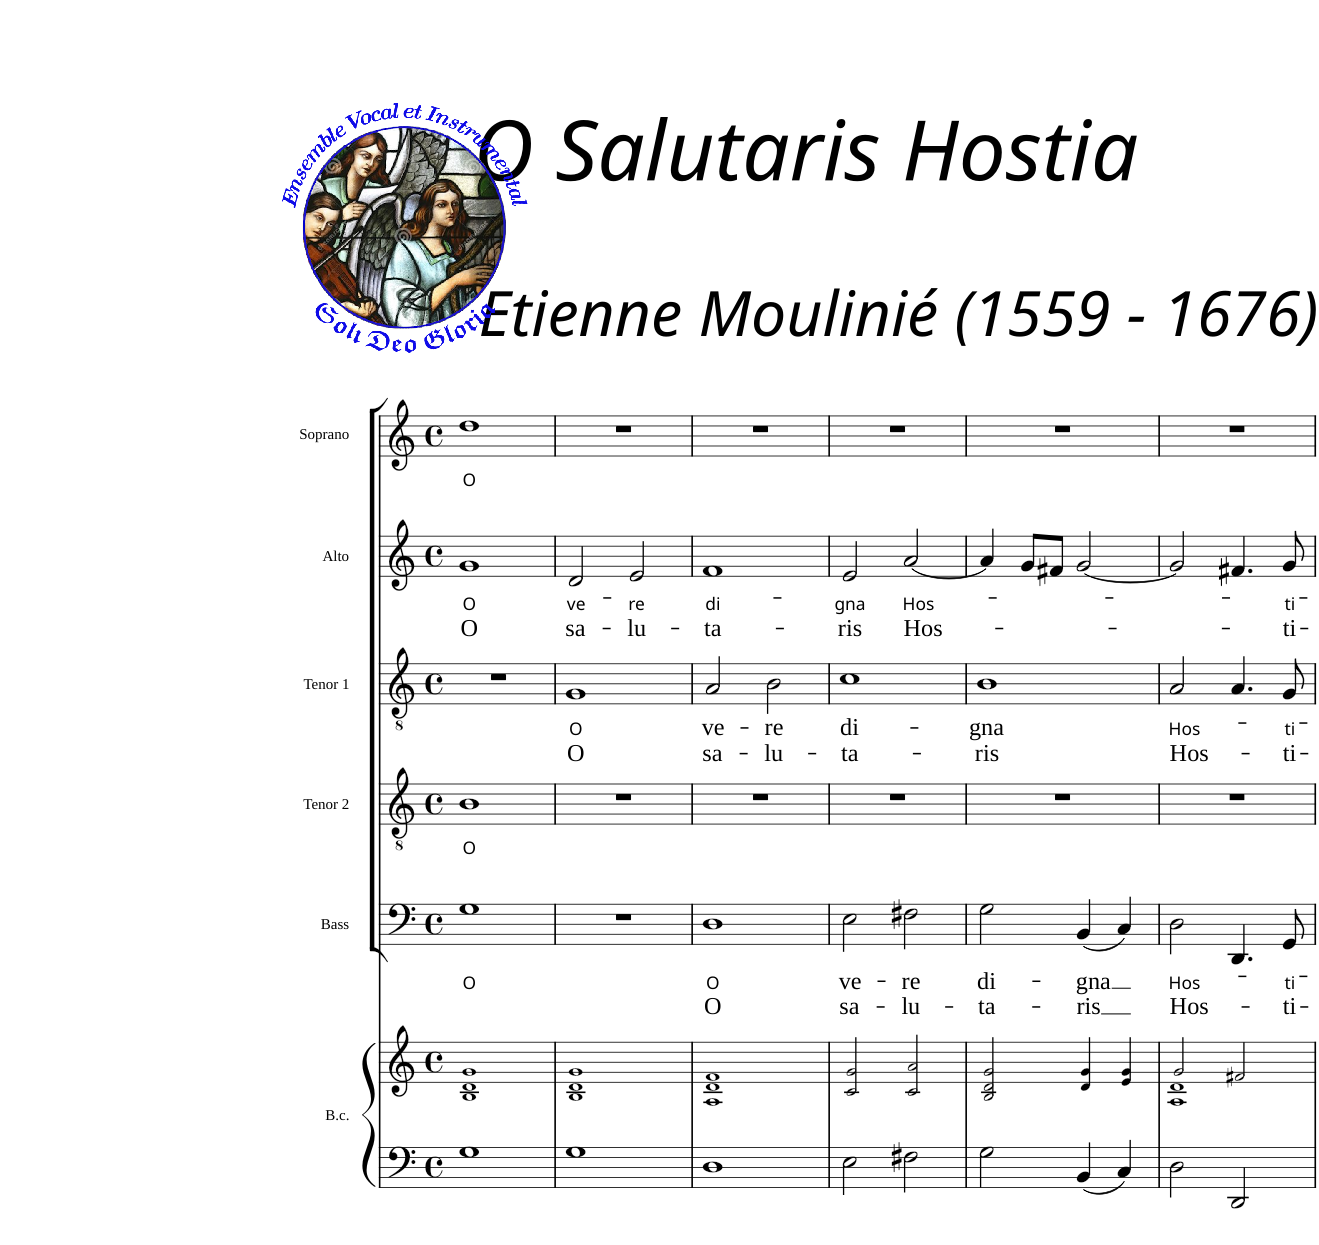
**kern	**kern	**kern	**text	**text	**kern	**text	**kern	**text	**text	**kern	**text	**text	**kern	**text
*part6	*part6	*part5	*part5	*part5	*part4	*part4	*part3	*part3	*part3	*part2	*part2	*part2	*part1	*part1
*staff7	*staff6	*staff5	*staff5	*staff5	*staff4	*staff4	*staff3	*staff3	*staff3	*staff2	*staff2	*staff2	*staff1	*staff1
*I"B.c.	*	*I"Bass	*	*	*I"Tenor 2	*	*I"Tenor 1	*	*	*I"Alto	*	*	*I"Soprano	*
*I'B.C	*	*I'B	*	*	*I'T 2	*	*I'T 1	*	*	*I'A	*	*	*I'S	*
*clefF4	*clefG2	*clefF4	*	*	*clefGv2	*	*clefGv2	*	*	*clefG2	*	*	*clefG2	*
*k[]	*k[]	*k[]	*	*	*k[]	*	*k[]	*	*	*k[]	*	*	*k[]	*
*M4/4	*M4/4	*M4/4	*	*	*M4/4	*	*M4/4	*	*	*M4/4	*	*	*M4/4	*
*met(c)	*met(c)	*met(c)	*	*	*met(c)	*	*met(c)	*	*	*met(c)	*	*	*met(c)	*
=1	=1	=1	=1	=1	=1	=1	=1	=1	=1	=1	=1	=1	=1	=1
!	!	!	!LO:LY:b	!	!	!LO:LY:b	!	!	!	!	!LO:LY:b	!LO:LY:b	!	!LO:LY:b
1G	1B! 1d! 1g!	1G	O	.	1B	O	1r	.	.	1g	O	O	1dd	O
=2	=2	=2	=2	=2	=2	=2	=2	=2	=2	=2	=2	=2	=2	=2
!	!	!	!	!	!	!	!	!LO:LY:b	!LO:LY:b	!	!LO:LY:b	!LO:LY:b	!	!
1G	1B! 1d! 1g!	1r	.	.	1r	.	1G	O	O	2d/	ve-	sa-	1r	.
!	!	!	!	!	!	!	!	!	!	!	!LO:LY:b	!LO:LY:b	!	!
.	.	.	.	.	.	.	.	.	.	2e/	-re	-lu-	.	.
=3	=3	=3	=3	=3	=3	=3	=3	=3	=3	=3	=3	=3	=3	=3
!	!	!	!LO:LY:b	!LO:LY:b	!	!	!	!LO:LY:b	!LO:LY:b	!	!LO:LY:b	!LO:LY:b	!	!
1D	1A! 1d! 1f!	1D	O	O	1r	.	2A/	ve-	sa-	1f	di-	-ta-	1r	.
!	!	!	!	!	!	!	!	!LO:LY:b	!LO:LY:b	!	!	!	!	!
.	.	.	.	.	.	.	2B\	-re	-lu-	.	.	.	.	.
=4	=4	=4	=4	=4	=4	=4	=4	=4	=4	=4	=4	=4	=4	=4
!	!	!	!LO:LY:b	!LO:LY:b	!	!	!	!LO:LY:b	!LO:LY:b	!	!LO:LY:b	!LO:LY:b	!	!
2E\	2c!/ 2g!/	2E\	ve-	sa-	1r	.	1c	di-	-ta-	2e/	-gna	-ris	1r	.
!	!	!	!LO:LY:b	!LO:LY:b	!	!	!	!	!	!	!LO:LY:b	!LO:LY:b	!	!
2F#X\	2c!/ 2a!/	2F#X\	-re	-lu-	.	.	.	.	.	[2a/	Hos-	Hos-	.	.
=5	=5	=5	=5	=5	=5	=5	=5	=5	=5	=5	=5	=5	=5	=5
!	!	!	!LO:LY:b	!LO:LY:b	!	!	!	!LO:LY:b	!LO:LY:b	!	!	!	!	!
2G\	2B!/ 2d!/ 2g!/	2G\	di-	-ta-	1r	.	1B	-gna	-ris	4a/]	.	.	1r	.
.	.	.	.	.	.	.	.	.	.	8g/L	.	.	.	.
.	.	.	.	.	.	.	.	.	.	8f#X/J	.	.	.	.
!	!	!	!LO:LY:b	!LO:LY:b	!	!	!	!	!	!	!	!	!	!
4BB/	4d!/ 4g!/	(<4BB/	-gna	-ris	.	.	.	.	.	[2g/	.	.	.	.
4C/	4e!/ 4g!/	4C/)	.	.	.	.	.	.	.	.	.	.	.	.
=6	=6	=6	=6	=6	=6	=6	=6	=6	=6	=6	=6	=6	=6	=6
*	*^	*	*	*	*	*	*	*	*	*	*	*	*	*
!	!	!	!	!LO:LY:b	!LO:LY:b	!	!	!	!LO:LY:b	!LO:LY:b	!	!	!	!	!
2D\	2g!/	1A! 1d!	2D\	Hos-	Hos-	1r	.	2A/	Hos-	Hos-	2g/]	.	.	1r	.
2DD/	2f#X!/	.	4.DD/	.	.	.	.	4.A/	.	.	4.f#X/	.	.	.	.
!	!	!	!	!LO:LY:b	!LO:LY:b	!	!	!	!LO:LY:b	!LO:LY:b	!	!LO:LY:b	!LO:LY:b	!	!
.	.	.	8GG/	-ti-	-ti-	.	.	8G/	-ti-	-ti-	8g/	-ti-	-ti-	.	.
*	*v	*v	*	*	*	*	*	*	*	*	*	*	*	*	*
=	=	=	=	=	=	=	=	=	=	=	=	=	=	=
*-	*-	*-	*-	*-	*-	*-	*-	*-	*-	*-	*-	*-	*-	*-
